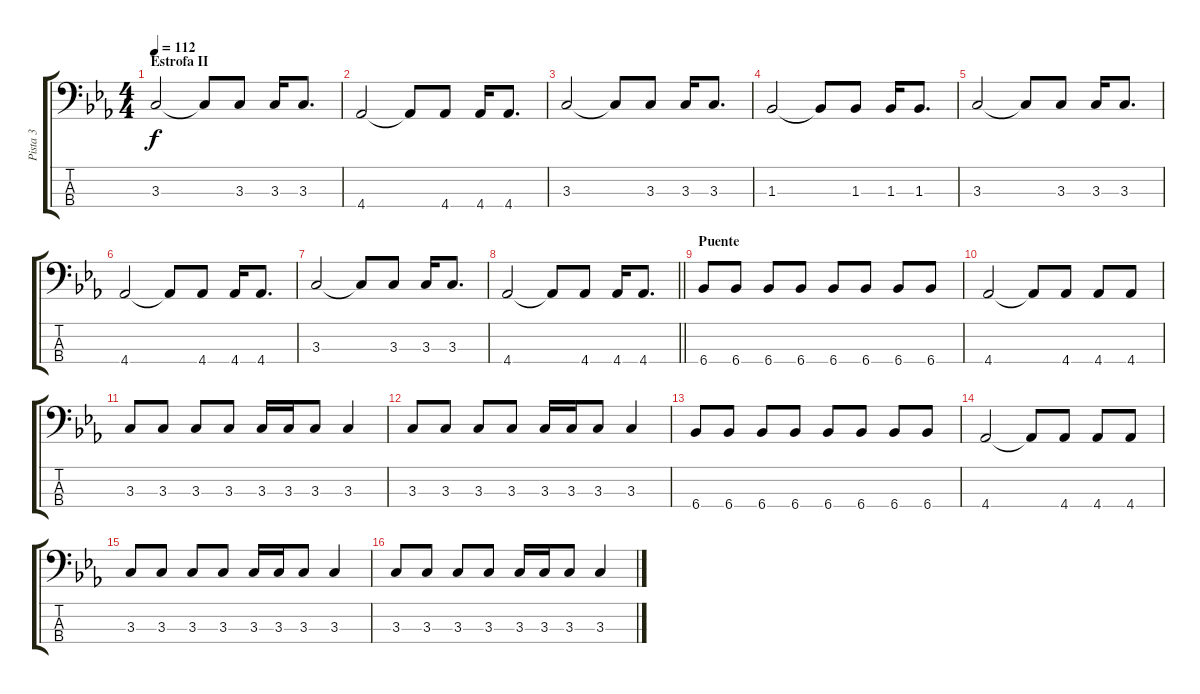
\track ("Pista 3" "Pista 3") {instrument electricbassfinger}
\staff {score tabs}
\tuning (G2 D2 A1 E1) {hide}
\ts (4 4)
\section ("" "Estrofa II")
\tempo 112
\clef f4
\ks cminor
3.3.2{dy f} 3.3{t}.8 3.3.8 3.3.16 3.3.8{d} |
4.4.2 4.4{t}.8 4.4.8 4.4.16 4.4.8{d} |
3.3.2 3.3{t}.8 3.3.8 3.3.16 3.3.8{d} |
1.3.2 1.3{t}.8 1.3.8 1.3.16 1.3.8{d} |
3.3.2 3.3{t}.8 3.3.8 3.3.16 3.3.8{d} |
4.4.2 4.4{t}.8 4.4.8 4.4.16 4.4.8{d} |
3.3.2 3.3{t}.8 3.3.8 3.3.16 3.3.8{d} |
\barLineRight lightlight
4.4.2 4.4{t}.8 4.4.8 4.4.16 4.4.8{d} |
\section ("" "Puente")
6.4.8 6.4.8 6.4.8 6.4.8 6.4.8 6.4.8 6.4.8 6.4.8 |
4.4.2 4.4{t}.8 4.4.8 4.4.8 4.4.8 |
3.3.8 3.3.8 3.3.8 3.3.8 3.3.16 3.3.16 3.3.8 3.3.4 |
3.3.8 3.3.8 3.3.8 3.3.8 3.3.16 3.3.16 3.3.8 3.3.4 |
6.4.8 6.4.8 6.4.8 6.4.8 6.4.8 6.4.8 6.4.8 6.4.8 |
4.4.2 4.4{t}.8 4.4.8 4.4.8 4.4.8 |
3.3.8 3.3.8 3.3.8 3.3.8 3.3.16 3.3.16 3.3.8 3.3.4 |
3.3.8 3.3.8 3.3.8 3.3.8 3.3.16 3.3.16 3.3.8 3.3.4
